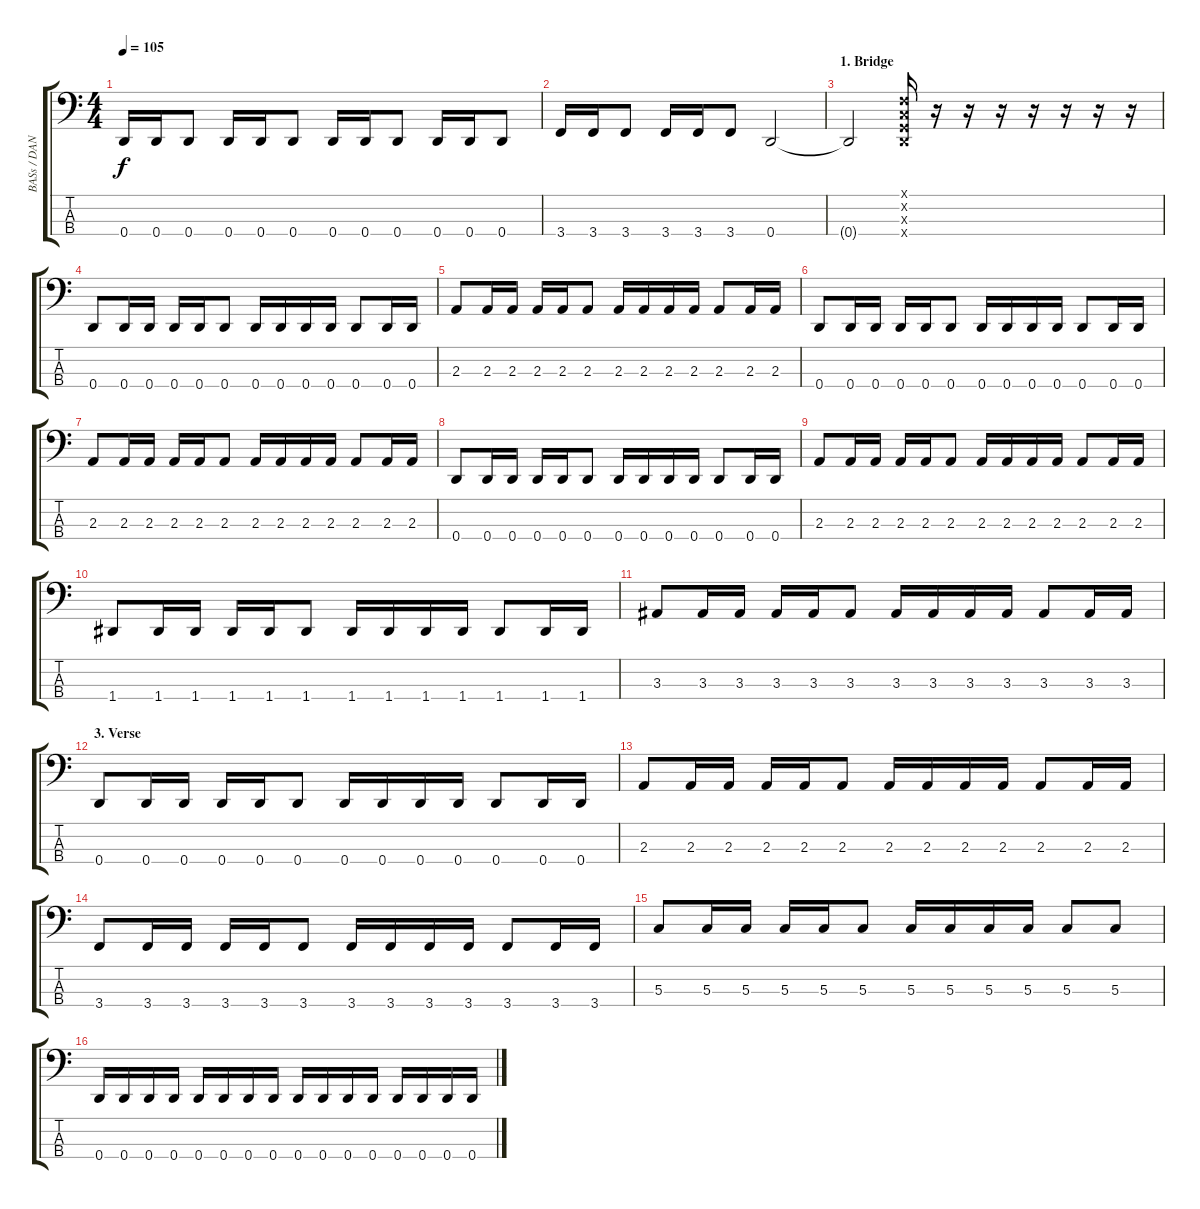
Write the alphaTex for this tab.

\track ("BASs / DANNY" "BASs / DAN") {instrument electricbasspick}
\staff {score tabs}
\tuning (F2 C2 G1 D1) {hide}
\ts (4 4)
\tempo 105
\clef f4
\ks c
0.4.16{dy f} 0.4.16 0.4.8 0.4.16 0.4.16 0.4.8 0.4.16 0.4.16 0.4.8 0.4.16 0.4.16 0.4.8 |
3.4.16 3.4.16 3.4.8 3.4.16 3.4.16 3.4.8 0.4.2 |
\section ("" "1. Bridge")
0.4{t}.2 (0.1{x} 0.2{x} 0.3{x} 0.4{x}).16 r.16 r.16 r.16 r.16 r.16 r.16 r.16 |
0.4.8 0.4.16 0.4.16 0.4.16 0.4.16 0.4.8 0.4.16 0.4.16 0.4.16 0.4.16 0.4.8 0.4.16 0.4.16 |
2.3.8 2.3.16 2.3.16 2.3.16 2.3.16 2.3.8 2.3.16 2.3.16 2.3.16 2.3.16 2.3.8 2.3.16 2.3.16 |
0.4.8 0.4.16 0.4.16 0.4.16 0.4.16 0.4.8 0.4.16 0.4.16 0.4.16 0.4.16 0.4.8 0.4.16 0.4.16 |
2.3.8 2.3.16 2.3.16 2.3.16 2.3.16 2.3.8 2.3.16 2.3.16 2.3.16 2.3.16 2.3.8 2.3.16 2.3.16 |
0.4.8 0.4.16 0.4.16 0.4.16 0.4.16 0.4.8 0.4.16 0.4.16 0.4.16 0.4.16 0.4.8 0.4.16 0.4.16 |
2.3.8 2.3.16 2.3.16 2.3.16 2.3.16 2.3.8 2.3.16 2.3.16 2.3.16 2.3.16 2.3.8 2.3.16 2.3.16 |
1.4.8 1.4.16 1.4.16 1.4.16 1.4.16 1.4.8 1.4.16 1.4.16 1.4.16 1.4.16 1.4.8 1.4.16 1.4.16 |
3.3.8 3.3.16 3.3.16 3.3.16 3.3.16 3.3.8 3.3.16 3.3.16 3.3.16 3.3.16 3.3.8 3.3.16 3.3.16 |
\section ("" "3. Verse")
0.4.8 0.4.16 0.4.16 0.4.16 0.4.16 0.4.8 0.4.16 0.4.16 0.4.16 0.4.16 0.4.8 0.4.16 0.4.16 |
2.3.8 2.3.16 2.3.16 2.3.16 2.3.16 2.3.8 2.3.16 2.3.16 2.3.16 2.3.16 2.3.8 2.3.16 2.3.16 |
3.4.8 3.4.16 3.4.16 3.4.16 3.4.16 3.4.8 3.4.16 3.4.16 3.4.16 3.4.16 3.4.8 3.4.16 3.4.16 |
5.3.8 5.3.16 5.3.16 5.3.16 5.3.16 5.3.8 5.3.16 5.3.16 5.3.16 5.3.16 5.3.8 5.3.8 |
0.4.16 0.4.16 0.4.16 0.4.16 0.4.16 0.4.16 0.4.16 0.4.16 0.4.16 0.4.16 0.4.16 0.4.16 0.4.16 0.4.16 0.4.16 0.4.16
